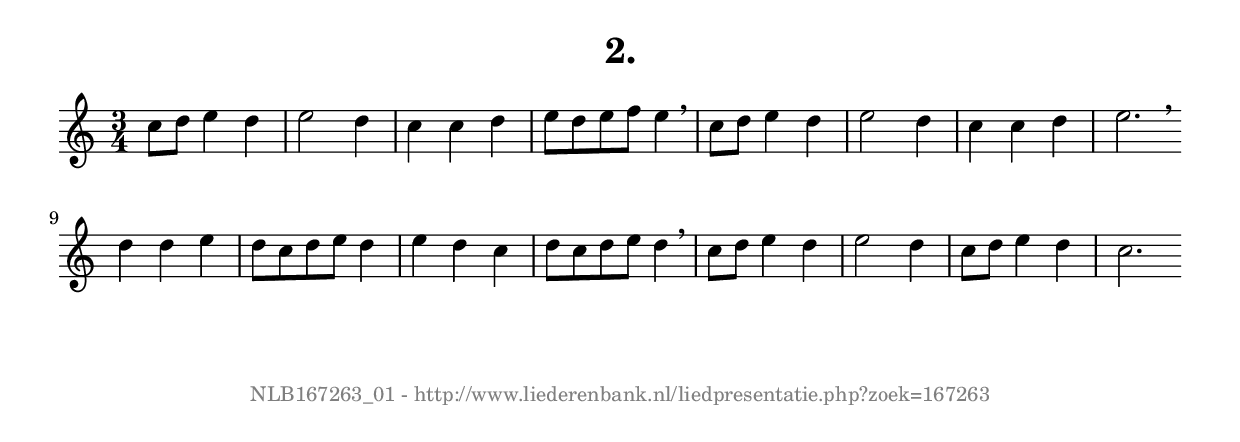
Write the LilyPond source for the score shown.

%
% produced by wce2krn 1.64 (7 June 2014)
%
\version"2.16"
#(append! paper-alist '(("long" . (cons (* 210 mm) (* 2000 mm)))))
#(set-default-paper-size "long")
sb = {\breathe}
mBreak = {\breathe }
bBreak = {\breathe }
x = {\once\override NoteHead #'style = #'cross }
gl=\glissando
itime={\override Staff.TimeSignature #'stencil = ##f }
ficta = {\once\set suggestAccidentals = ##t}
fine = {\once\override Score.RehearsalMark #'self-alignment-X = #1 \mark \markup {\italic{Fine}}}
dc = {\once\override Score.RehearsalMark #'self-alignment-X = #1 \mark \markup {\italic{D.C.}}}
dcf = {\once\override Score.RehearsalMark #'self-alignment-X = #1 \mark \markup {\italic{D.C. al Fine}}}
dcc = {\once\override Score.RehearsalMark #'self-alignment-X = #1 \mark \markup {\italic{D.C. al Coda}}}
ds = {\once\override Score.RehearsalMark #'self-alignment-X = #1 \mark \markup {\italic{D.S.}}}
dsf = {\once\override Score.RehearsalMark #'self-alignment-X = #1 \mark \markup {\italic{D.S. al Fine}}}
dsc = {\once\override Score.RehearsalMark #'self-alignment-X = #1 \mark \markup {\italic{D.S. al Coda}}}
pv = {\set Score.repeatCommands = #'((volta "1"))}
sv = {\set Score.repeatCommands = #'((volta "2"))}
tv = {\set Score.repeatCommands = #'((volta "3"))}
qv = {\set Score.repeatCommands = #'((volta "4"))}
xv = {\set Score.repeatCommands = #'((volta #f))}
\header{ tagline = ""
title = "2."
}
\score {{
\key c \major
\relative g'
{
\set melismaBusyProperties = #'()
\time 3/4
\tempo 4=120
\override Score.MetronomeMark #'transparent = ##t
\override Score.RehearsalMark #'break-visibility = #(vector #t #t #f)
c8 d e4 d e2 d4 c c d e8 d e f e4 \sb c8 d e4 d e2 d4 c c d e2. \bar ":|:" \bBreak
d4 d e d8 c d e d4 e d c d8 c d e d4 \sb c8 d e4 d e2 d4 c8 d e4 d c2. \bar ":|"
 }}
 \midi { }
 \layout {
            indent = 0.0\cm
}
}
\markup { \vspace #0 } \markup { \with-color #grey \fill-line { \center-column { \smaller "NLB167263_01 - http://www.liederenbank.nl/liedpresentatie.php?zoek=167263" } } }
